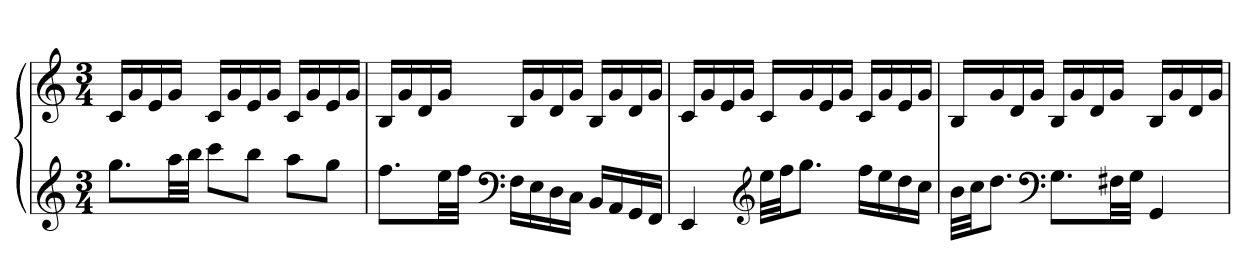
**kern	**kern
*part1	*part1
*staff2	*staff1
*clefG2	*clefG2
*k[]	*k[]
*M3/4	*M3/4
=	=
8.ggL	16cLL
.	16g
.	16e
32aaLL	16gJJ
32bbJJJ	.
8cccL	16cLL
.	16g
8bbJ	16e
.	16gJJ
8aaL	16cLL
.	16g
8ggJ	16e
.	16gJJ
=227	=227
8.ffL	16BLL
.	16g
.	16d
32eeLL	16gJJ
32ffJJJ	.
*clefF4	*
16FLL	16BLL
16E	16g
16D	16d
16CJJ	16gJJ
16BBLL	16BLL
16AA	16g
16GG	16d
16FFJJ	16gJJ
=228	=228
4EE	16cLL
.	16g
.	16e
.	16gJJ
*clefG2	*
32eeLLL	16cLL
32ffJJ	.
8.ggJ	16g
.	16e
.	16gJJ
16ffLL	16cLL
16ee	16g
16dd	16e
16ccJJ	16gJJ
=229	=229
32bLLL	16BLL
32ccJJ	.
8.ddJ	16g
.	16d
.	16gJJ
*clefF4	*
8.GL	16BLL
.	16g
.	16d
32F#XLL	16gJJ
32GJJJ	.
4GG	16BLL
.	16g
.	16d
.	16gJJ
=	=
*-	*-
